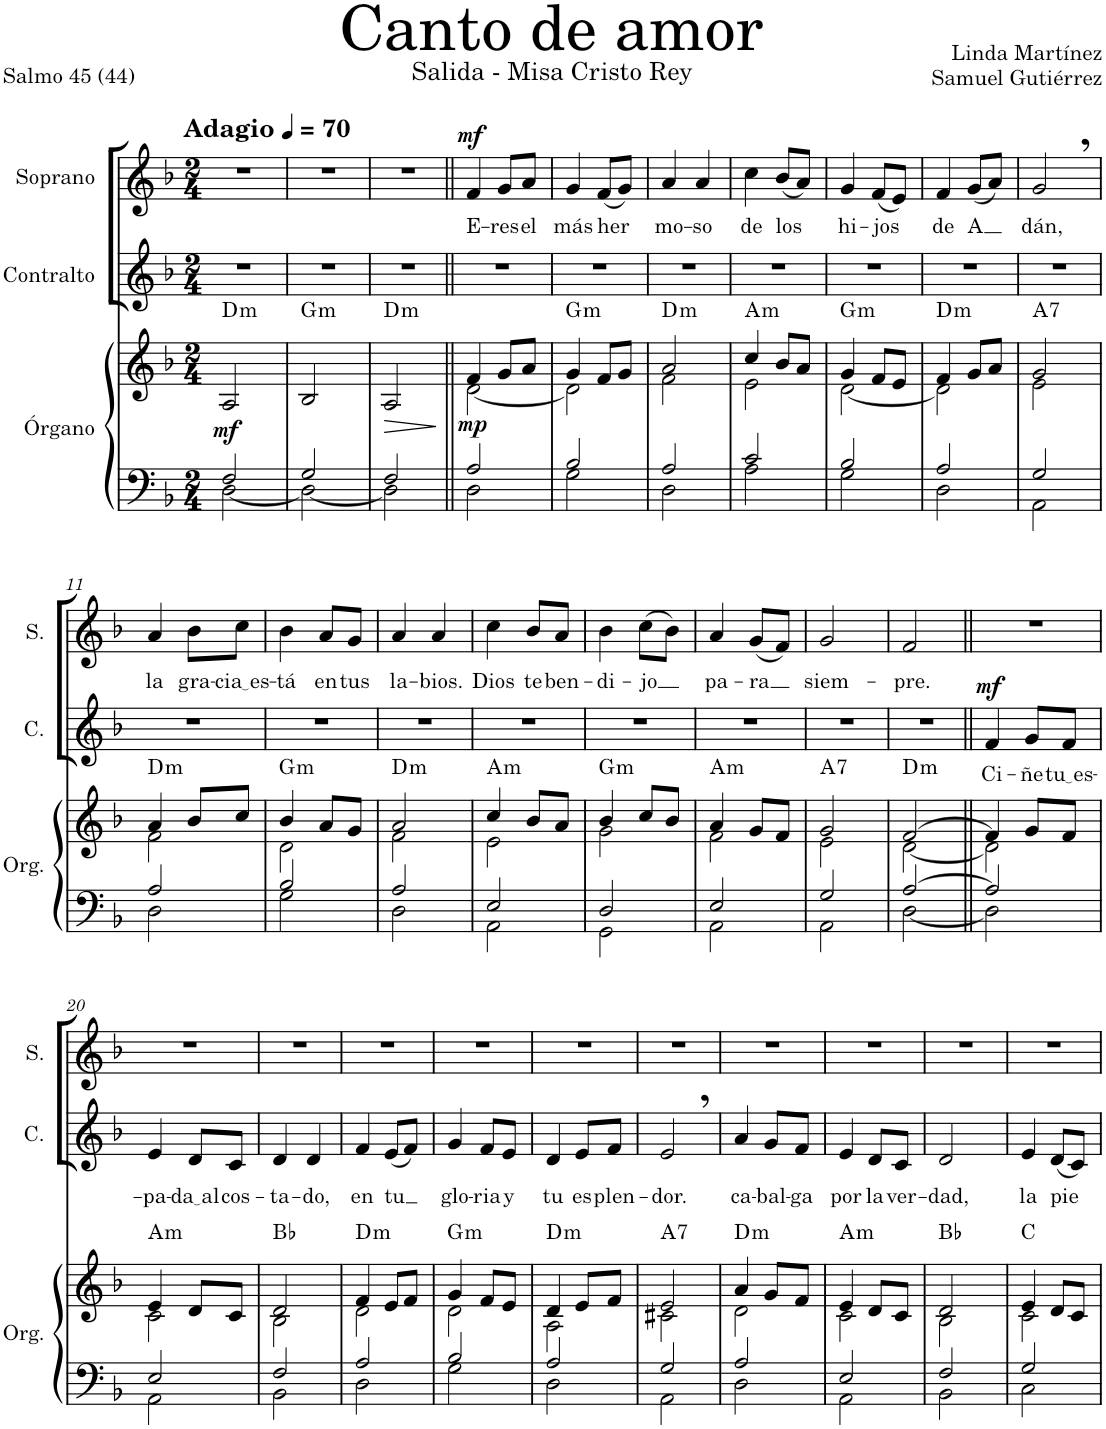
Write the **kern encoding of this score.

**kern	**kern	**dynam	**harte	**kern	**text	**dynam	**kern	**text	**dynam
*part3	*part3	*part3	*part3	*part2	*part2	*part2	*part1	*part1	*part1
*staff4	*staff3	*staff3/4	*	*staff2	*staff2	*staff2	*staff1	*staff1	*staff1
*I"Órgano	*	*	*	*I"Contralto	*	*	*I"Soprano	*	*
*	*	*	*	*I'C.	*	*	*I'S.	*	*
*clefF4	*clefG2	*	*	*clefG2	*	*	*clefG2	*	*
*k[b-]	*k[b-]	*	*	*k[b-]	*	*	*k[b-]	*	*
*M2/4	*M2/4	*	*	*M2/4	*	*	*M2/4	*	*
*MM70	*MM70	*	*	*MM70	*	*	*MM70	*	*
=1	=1	=1	=1	=1	=1	=1	=1	=1	=1
*^	*	*	*	*	*	*	*	*	*
!	!	!	!	!	!	!	!	!LO:TX:a:B:t=Adagio	!	!
!	!	!	!LO:DY:b	!LO:H:kt=m	!	!	!	!	!	!
2F/	[2D\	2A/	mf	D:min	2r	.	.	2r	.	.
=2	=2	=2	=2	=2	=2	=2	=2	=2	=2	=2
!	!	!	!	!LO:H:kt=m	!	!	!	!	!	!
2G/	2D\_	2B-/	.	G:min	2r	.	.	2r	.	.
=3	=3	=3	=3	=3	=3	=3	=3	=3	=3	=3
!	!	!	!LO:HP:b	!LO:H:kt=m	!	!	!	!	!	!
2F/	2D\]	2A/	>	D:min	2r	.	.	2r	.	.
*v	*v	*	*	*	*	*	*	*	*	*
.	.	]	.	.	.	.	.	.	.
=4||	=4||	=4||	=4||	=4||	=4||	=4||	=4||	=4||	=4||
*^	*^	*	*	*	*	*	*	*	*
!	!	!	!	!LO:DY:b	!	!	!	!	!	!LO:LY:b	!LO:DY:a
2A/	2D\	4f/	[2d\	mp	.	2r	.	.	4f/	E-	mf
!	!	!	!	!	!	!	!	!	!	!LO:LY:b	!
.	.	8g/L	.	.	.	.	.	.	8g/L	-res	.
!	!	!	!	!	!	!	!	!	!	!LO:LY:b	!
.	.	8a/J	.	.	.	.	.	.	8a/J	el	.
=5	=5	=5	=5	=5	=5	=5	=5	=5	=5	=5	=5
!	!	!	!	!	!LO:H:kt=m	!	!	!	!	!LO:LY:b	!
2B-/	2G\	4g/	2d\]	.	G:min	2r	.	.	4g/	más	.
!	!	!	!	!	!	!	!	!	!	!LO:LY:b	!
.	.	8f/L	.	.	.	.	.	.	(8f/L	her	.
.	.	8g/J	.	.	.	.	.	.	8g/J)	.	.
=6	=6	=6	=6	=6	=6	=6	=6	=6	=6	=6	=6
!	!	!	!	!	!LO:H:kt=m	!	!	!	!	!LO:LY:b	!
2A/	2D\	2a/	2f\	.	D:min	2r	.	.	4a/	mo-	.
!	!	!	!	!	!	!	!	!	!	!LO:LY:b	!
.	.	.	.	.	.	.	.	.	4a/	-so	.
=7	=7	=7	=7	=7	=7	=7	=7	=7	=7	=7	=7
!	!	!	!	!	!LO:H:kt=m	!	!	!	!	!LO:LY:b	!
2c/	2A\	4cc/	2e\	.	A:min	2r	.	.	4cc\	de	.
!	!	!	!	!	!	!	!	!	!	!LO:LY:b	!
.	.	8b-/L	.	.	.	.	.	.	(8b-/L	los	.
.	.	8a/J	.	.	.	.	.	.	8a/J)	.	.
=8	=8	=8	=8	=8	=8	=8	=8	=8	=8	=8	=8
!	!	!	!	!	!LO:H:kt=m	!	!	!	!	!LO:LY:b	!
2B-/	2G\	4g/	[2d\	.	G:min	2r	.	.	4g/	hi-	.
!	!	!	!	!	!	!	!	!	!	!LO:LY:b	!
.	.	8f/L	.	.	.	.	.	.	(8f/L	-jos	.
.	.	8e/J	.	.	.	.	.	.	8e/J)	.	.
=9	=9	=9	=9	=9	=9	=9	=9	=9	=9	=9	=9
!	!	!	!	!	!LO:H:kt=m	!	!	!	!	!LO:LY:b	!
2A/	2D\	4f/	2d\]	.	D:min	2r	.	.	4f/	de	.
!	!	!	!	!	!	!	!	!	!	!LO:LY:b	!
.	.	8g/L	.	.	.	.	.	.	(8g/L	A	.
.	.	8a/J	.	.	.	.	.	.	8a/J)	.	.
=10	=10	=10	=10	=10	=10	=10	=10	=10	=10	=10	=10
!	!	!	!	!	!LO:H:kt=7	!	!	!	!	!LO:LY:b	!
2G/	2AA\	2g/	2e\	.	A:7	2r	.	.	2g,/	dán,	.
!!LO:LB:g=z
=11	=11	=11	=11	=11	=11	=11	=11	=11	=11	=11	=11
!	!	!	!	!	!LO:H:kt=m	!	!	!	!	!LO:LY:b	!
2A/	2D\	4a/	2f\	.	D:min	2r	.	.	4a/	la	.
!	!	!	!	!	!	!	!	!	!	!LO:LY:b	!
.	.	8b-/L	.	.	.	.	.	.	8b-\L	gra-	.
!	!	!	!	!	!	!	!	!	!	!LO:LY:b	!
.	.	8cc/J	.	.	.	.	.	.	8cc\J	cia es	.
=12	=12	=12	=12	=12	=12	=12	=12	=12	=12	=12	=12
!	!	!	!	!	!LO:H:kt=m	!	!	!	!	!LO:LY:b	!
2B-/	2G\	4b-/	2d\	.	G:min	2r	.	.	4b-\	-tá	.
!	!	!	!	!	!	!	!	!	!	!LO:LY:b	!
.	.	8a/L	.	.	.	.	.	.	8a/L	en	.
!	!	!	!	!	!	!	!	!	!	!LO:LY:b	!
.	.	8g/J	.	.	.	.	.	.	8g/J	tus	.
=13	=13	=13	=13	=13	=13	=13	=13	=13	=13	=13	=13
!	!	!	!	!	!LO:H:kt=m	!	!	!	!	!LO:LY:b	!
2A/	2D\	2a/	2f\	.	D:min	2r	.	.	4a/	la-	.
!	!	!	!	!	!	!	!	!	!	!LO:LY:b	!
.	.	.	.	.	.	.	.	.	4a/	-bios.	.
=14	=14	=14	=14	=14	=14	=14	=14	=14	=14	=14	=14
!	!	!	!	!	!LO:H:kt=m	!	!	!	!	!LO:LY:b	!
2E/	2AA\	4cc/	2e\	.	A:min	2r	.	.	4cc\	Dios	.
!	!	!	!	!	!	!	!	!	!	!LO:LY:b	!
.	.	8b-/L	.	.	.	.	.	.	8b-/L	te	.
!	!	!	!	!	!	!	!	!	!	!LO:LY:b	!
.	.	8a/J	.	.	.	.	.	.	8a/J	ben-	.
=15	=15	=15	=15	=15	=15	=15	=15	=15	=15	=15	=15
!	!	!	!	!	!LO:H:kt=m	!	!	!	!	!LO:LY:b	!
2D/	2GG\	4b-/	2g\	.	G:min	2r	.	.	4b-\	-di-	.
!	!	!	!	!	!	!	!	!	!	!LO:LY:b	!
.	.	8cc/L	.	.	.	.	.	.	(8cc\L	-jo	.
.	.	8b-/J	.	.	.	.	.	.	8b-\J)	.	.
=16	=16	=16	=16	=16	=16	=16	=16	=16	=16	=16	=16
!	!	!	!	!	!LO:H:kt=m	!	!	!	!	!LO:LY:b	!
2E/	2AA\	4a/	2f\	.	A:min	2r	.	.	4a/	pa-	.
!	!	!	!	!	!	!	!	!	!	!LO:LY:b	!
.	.	8g/L	.	.	.	.	.	.	(8g/L	-ra	.
.	.	8f/J	.	.	.	.	.	.	8f/J)	.	.
=17	=17	=17	=17	=17	=17	=17	=17	=17	=17	=17	=17
!	!	!	!	!	!LO:H:kt=7	!	!	!	!	!LO:LY:b	!
2G/	2AA\	2g/	2e\	.	A:7	2r	.	.	2g/	siem-	.
=18	=18	=18	=18	=18	=18	=18	=18	=18	=18	=18	=18
!	!	!	!	!	!LO:H:kt=m	!	!	!	!	!LO:LY:b	!
[2A/	[2D\	[2f/	[2d\	.	D:min	2r	.	.	2f/	-pre.	.
=19||	=19||	=19||	=19||	=19||	=19||	=19||	=19||	=19||	=19||	=19||	=19||
!	!	!	!	!	!	!	!LO:LY:b	!LO:DY:a	!	!	!
2A/]	2D\]	4f/]	2d\]	.	.	4f/	Ci-	mf	2r	.	.
!	!	!	!	!	!	!	!LO:LY:b	!	!	!	!
.	.	8g/L	.	.	.	8g/L	-ñe	.	.	.	.
!	!	!	!	!	!	!	!LO:LY:b	!	!	!	!
.	.	8f/J	.	.	.	8f/J	tu es	.	.	.	.
!!LO:LB:g=z
=20	=20	=20	=20	=20	=20	=20	=20	=20	=20	=20	=20
!	!	!	!	!	!LO:H:kt=m	!	!LO:LY:b	!	!	!	!
2E/	2AA\	4e/	2c\	.	A:min	4e/	-pa-	.	2r	.	.
!	!	!	!	!	!	!	!LO:LY:b	!	!	!	!
.	.	8d/L	.	.	.	8d/L	da al	.	.	.	.
!	!	!	!	!	!	!	!LO:LY:b	!	!	!	!
.	.	8c/J	.	.	.	8c/J	cos-	.	.	.	.
=21	=21	=21	=21	=21	=21	=21	=21	=21	=21	=21	=21
!	!	!	!	!	!	!	!LO:LY:b	!	!	!	!
2F/	2BB-\	2d/	2B-\	.	Bb:maj	4d/	-ta-	.	2r	.	.
!	!	!	!	!	!	!	!LO:LY:b	!	!	!	!
.	.	.	.	.	.	4d/	-do,	.	.	.	.
=22	=22	=22	=22	=22	=22	=22	=22	=22	=22	=22	=22
!	!	!	!	!	!LO:H:kt=m	!	!LO:LY:b	!	!	!	!
2A/	2D\	4f/	2d\	.	D:min	4f/	en	.	2r	.	.
!	!	!	!	!	!	!	!LO:LY:b	!	!	!	!
.	.	8e/L	.	.	.	(8e/L	tu	.	.	.	.
.	.	8f/J	.	.	.	8f/J)	.	.	.	.	.
=23	=23	=23	=23	=23	=23	=23	=23	=23	=23	=23	=23
!	!	!	!	!	!LO:H:kt=m	!	!LO:LY:b	!	!	!	!
2B-/	2G\	4g/	2d\	.	G:min	4g/	glo-	.	2r	.	.
!	!	!	!	!	!	!	!LO:LY:b	!	!	!	!
.	.	8f/L	.	.	.	8f/L	-ria	.	.	.	.
!	!	!	!	!	!	!	!LO:LY:b	!	!	!	!
.	.	8e/J	.	.	.	8e/J	y	.	.	.	.
=24	=24	=24	=24	=24	=24	=24	=24	=24	=24	=24	=24
!	!	!	!	!	!LO:H:kt=m	!	!LO:LY:b	!	!	!	!
2A/	2D\	4d/	2A\	.	D:min	4d/	tu	.	2r	.	.
!	!	!	!	!	!	!	!LO:LY:b	!	!	!	!
.	.	8e/L	.	.	.	8e/L	es	.	.	.	.
!	!	!	!	!	!	!	!LO:LY:b	!	!	!	!
.	.	8f/J	.	.	.	8f/J	-plen-	.	.	.	.
=25	=25	=25	=25	=25	=25	=25	=25	=25	=25	=25	=25
!	!	!	!	!	!LO:H:kt=7	!	!LO:LY:b	!	!	!	!
2G/	2AA\	2e/	2c#X\	.	A:7	2e,/	-dor.	.	2r	.	.
=26	=26	=26	=26	=26	=26	=26	=26	=26	=26	=26	=26
!	!	!	!	!	!LO:H:kt=m	!	!LO:LY:b	!	!	!	!
2A/	2D\	4a/	2d\	.	D:min	4a/	ca-	.	2r	.	.
!	!	!	!	!	!	!	!LO:LY:b	!	!	!	!
.	.	8g/L	.	.	.	8g/L	-bal-	.	.	.	.
!	!	!	!	!	!	!	!LO:LY:b	!	!	!	!
.	.	8f/J	.	.	.	8f/J	-ga	.	.	.	.
=27	=27	=27	=27	=27	=27	=27	=27	=27	=27	=27	=27
!	!	!	!	!	!LO:H:kt=m	!	!LO:LY:b	!	!	!	!
2E/	2AA\	4e/	2c\	.	A:min	4e/	por	.	2r	.	.
!	!	!	!	!	!	!	!LO:LY:b	!	!	!	!
.	.	8d/L	.	.	.	8d/L	la	.	.	.	.
!	!	!	!	!	!	!	!LO:LY:b	!	!	!	!
.	.	8c/J	.	.	.	8c/J	ver-	.	.	.	.
=28	=28	=28	=28	=28	=28	=28	=28	=28	=28	=28	=28
!	!	!	!	!	!	!	!LO:LY:b	!	!	!	!
2F/	2BB-\	2d/	2B-\	.	Bb:maj	2d/	-dad,	.	2r	.	.
=29	=29	=29	=29	=29	=29	=29	=29	=29	=29	=29	=29
!	!	!	!	!	!	!	!LO:LY:b	!	!	!	!
2G/	2C\	4e/	2c\	.	C:maj	4e/	la	.	2r	.	.
!	!	!	!	!	!	!	!LO:LY:b	!	!	!	!
.	.	8d/L	.	.	.	(8d/L	pie	.	.	.	.
.	.	8c/J	.	.	.	8c/J)	.	.	.	.	.
*v	*v	*	*	*	*	*	*	*	*	*	*
*	*v	*v	*	*	*	*	*	*	*	*
=	=	=	=	=	=	=	=	=	=
*-	*-	*-	*-	*-	*-	*-	*-	*-	*-
